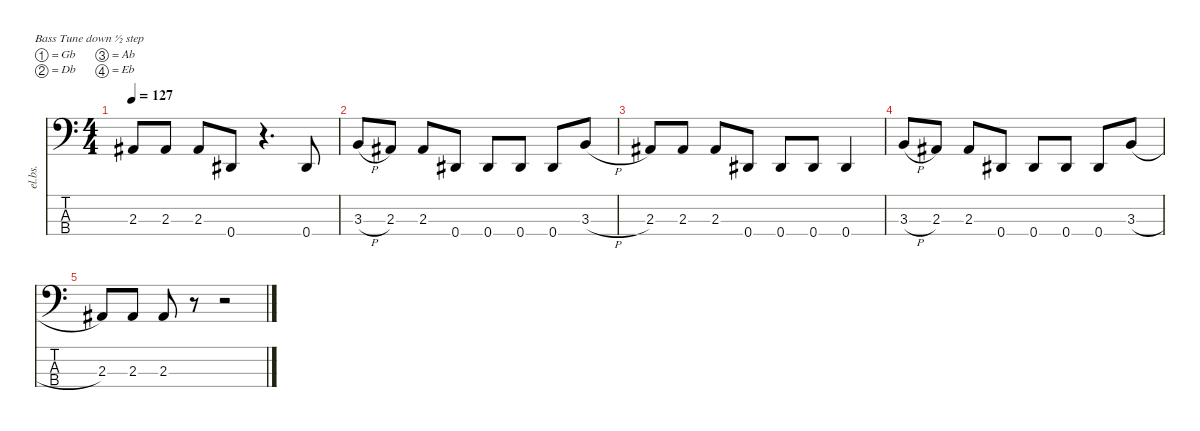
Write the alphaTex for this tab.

\defaultSystemsLayout 4
\hideDynamics
\bracketExtendMode nobrackets
\otherSystemsTrackNameOrientation horizontal
\track ("Bass" "el.bs.") {defaultSystemsLayout 4 instrument electricbassfinger}
\staff {score tabs}
\tuning (Gb2 Db2 Ab1 Eb1)
\ts (4 4)
\tempo 127
\clef f4
\ks c
2.3{acc #}.8{dy f beam Up} 2.3{acc #}.8{beam Up} 2.3{acc #}.8{beam Up} 0.4{acc #}.8{beam Up} r.4{d beam Up} 0.4{acc #}.8{beam Up} |
3.3{h}.8{beam Up} 2.3{acc #}.8{beam Up} 2.3{acc #}.8{beam Up} 0.4{acc #}.8{beam Up} 0.4{acc #}.8{beam Up} 0.4{acc #}.8{beam Up} 0.4{acc #}.8{beam Up} 3.3{h}.8{beam Up} |
2.3{acc #}.8{beam Up} 2.3{acc #}.8{beam Up} 2.3{acc #}.8{beam Up} 0.4{acc #}.8{beam Up} 0.4{acc #}.8{beam Up} 0.4{acc #}.8{beam Up} 0.4{acc #}.4{beam Up} |
3.3{h}.8{beam Up} 2.3{acc #}.8{beam Up} 2.3{acc #}.8{beam Up} 0.4{acc #}.8{beam Up} 0.4{acc #}.8{beam Up} 0.4{acc #}.8{beam Up} 0.4{acc #}.8{beam Up} 3.3{h}.8{beam Up} |
2.3{acc #}.8{beam Up} 2.3{acc #}.8{beam Up} 2.3{acc #}.8{beam Up} r.8{beam Up} r.2{beam Up}
